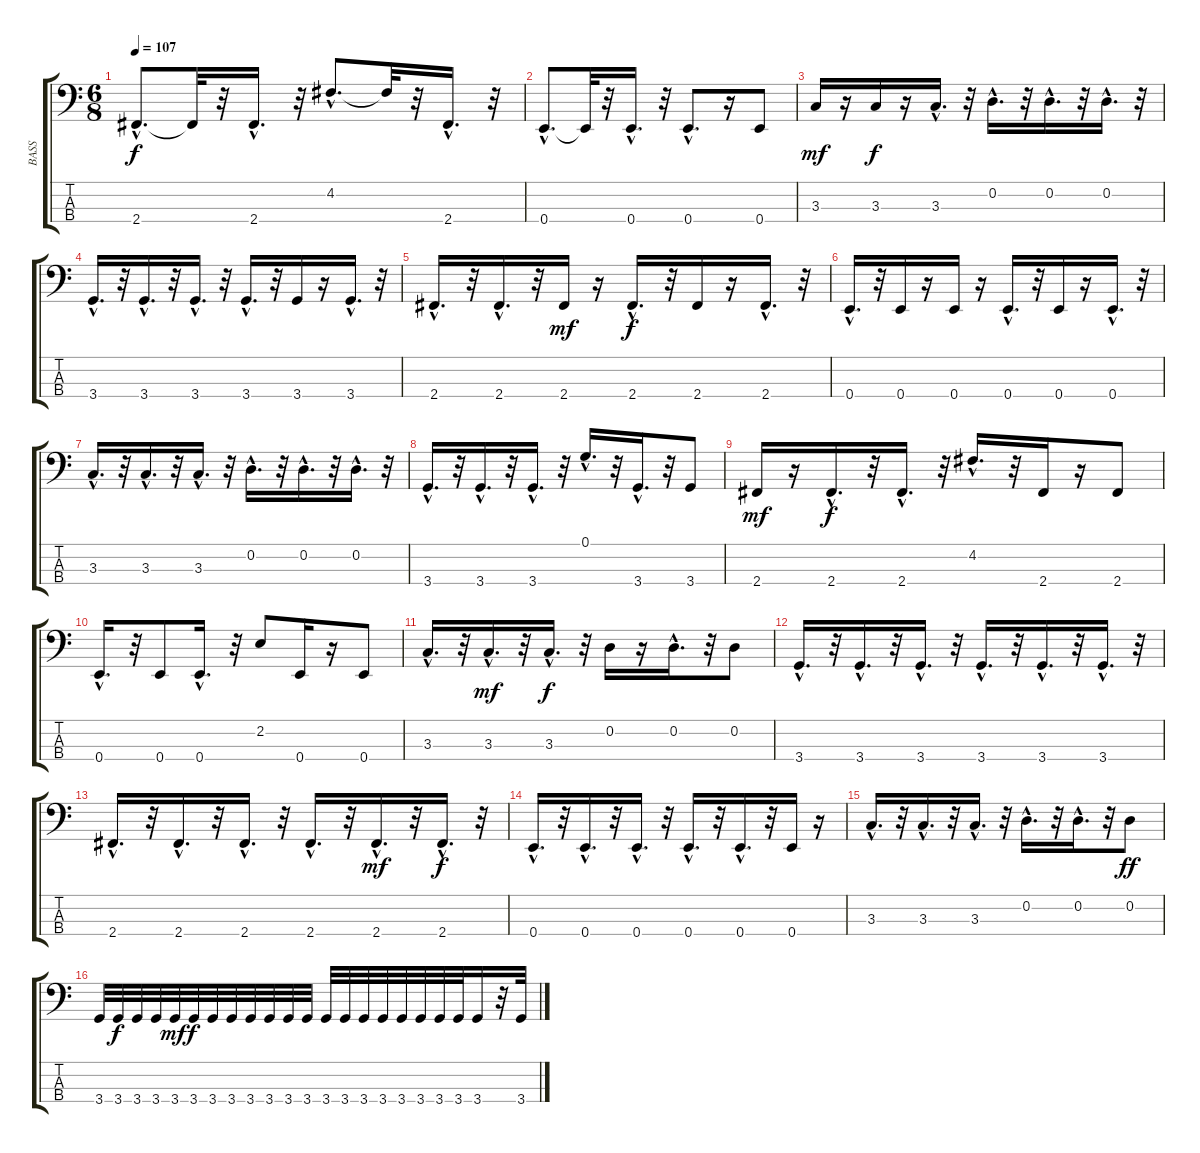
\track ("BASS" "BASS") {instrument fretlessbass}
\staff {score tabs}
\tuning (G2 D2 A1 E1) {hide}
\ts (6 8)
\tempo 107
\clef f4
\ks c
2.4{hac}.8{d dy f} 2.4{t}.32 r.32 2.4{hac}.16{d} r.32 4.2{hac}.8{d} 4.2{t}.32 r.32 2.4{hac}.16{d} r.32 |
0.4{hac}.8{d} 0.4{t}.32 r.32 0.4{hac}.16{d} r.32 0.4{hac}.8{d} r.16 0.4.8 |
3.3.16{dy mf} r.16 3.3.16{dy f} r.16 3.3{hac}.16{d} r.32 0.2{hac}.16{d} r.32 0.2{hac}.16{d} r.32 0.2{hac}.16{d} r.32 |
3.4{hac}.16{d} r.32 3.4{hac}.16{d} r.32 3.4{hac}.16{d} r.32 3.4{hac}.16{d} r.32 3.4.16 r.16 3.4{hac}.16{d} r.32 |
2.4{hac}.16{d} r.32 2.4{hac}.16{d} r.32 2.4.16{dy mf} r.16 2.4{hac}.16{d dy f} r.32 2.4.16 r.16 2.4{hac}.16{d} r.32 |
0.4{hac}.16{d} r.32 0.4.16 r.16 0.4.16 r.16 0.4{hac}.16{d} r.32 0.4.16 r.16 0.4{hac}.16{d} r.32 |
3.3{hac}.16{d} r.32 3.3{hac}.16{d} r.32 3.3{hac}.16{d} r.32 0.2{hac}.16{d} r.32 0.2{hac}.16{d} r.32 0.2{hac}.16{d} r.32 |
3.4{hac}.16{d} r.32 3.4{hac}.16{d} r.32 3.4{hac}.16{d} r.32 0.1{hac}.16{d} r.32 3.4{hac}.16{d} r.32 3.4.8 |
2.4.16{dy mf} r.16 2.4{hac}.16{d dy f} r.32 2.4{hac}.16{d} r.32 4.2{hac}.16{d} r.32 2.4.16 r.16 2.4.8 |
0.4{hac}.16{d} r.32 0.4.8 0.4{hac}.16{d} r.32 2.2.8 0.4.16 r.16 0.4.8 |
3.3{hac}.16{d} r.32 3.3{hac}.16{d dy mf} r.32 3.3{hac}.16{d dy f} r.32 0.2.16 r.16 0.2{hac}.16{d} r.32 0.2.8 |
3.4{hac}.16{d} r.32 3.4{hac}.16{d} r.32 3.4{hac}.16{d} r.32 3.4{hac}.16{d} r.32 3.4{hac}.16{d} r.32 3.4{hac}.16{d} r.32 |
2.4{hac}.16{d} r.32 2.4{hac}.16{d} r.32 2.4{hac}.16{d} r.32 2.4{hac}.16{d} r.32 2.4{hac}.16{d dy mf} r.32 2.4{hac}.16{d dy f} r.32 |
0.4{hac}.16{d} r.32 0.4{hac}.16{d} r.32 0.4{hac}.16{d} r.32 0.4{hac}.16{d} r.32 0.4{hac}.16{d} r.32 0.4.16 r.16 |
3.3{hac}.16{d} r.32 3.3{hac}.16{d} r.32 3.3{hac}.16{d} r.32 0.2{hac}.16{d} r.32 0.2{hac}.16{d} r.32 0.2.8{dy ff} |
3.4.32 3.4.32{dy f} 3.4.32 3.4.32 3.4.32{dy mf} 3.4.32{dy f} 3.4.32 3.4.32 3.4.32 3.4.32 3.4.32 3.4.32 3.4.32 3.4.32 3.4.32 3.4.32 3.4.32 3.4.32 3.4.32 3.4.32 3.4.16 r.32 3.4.32
